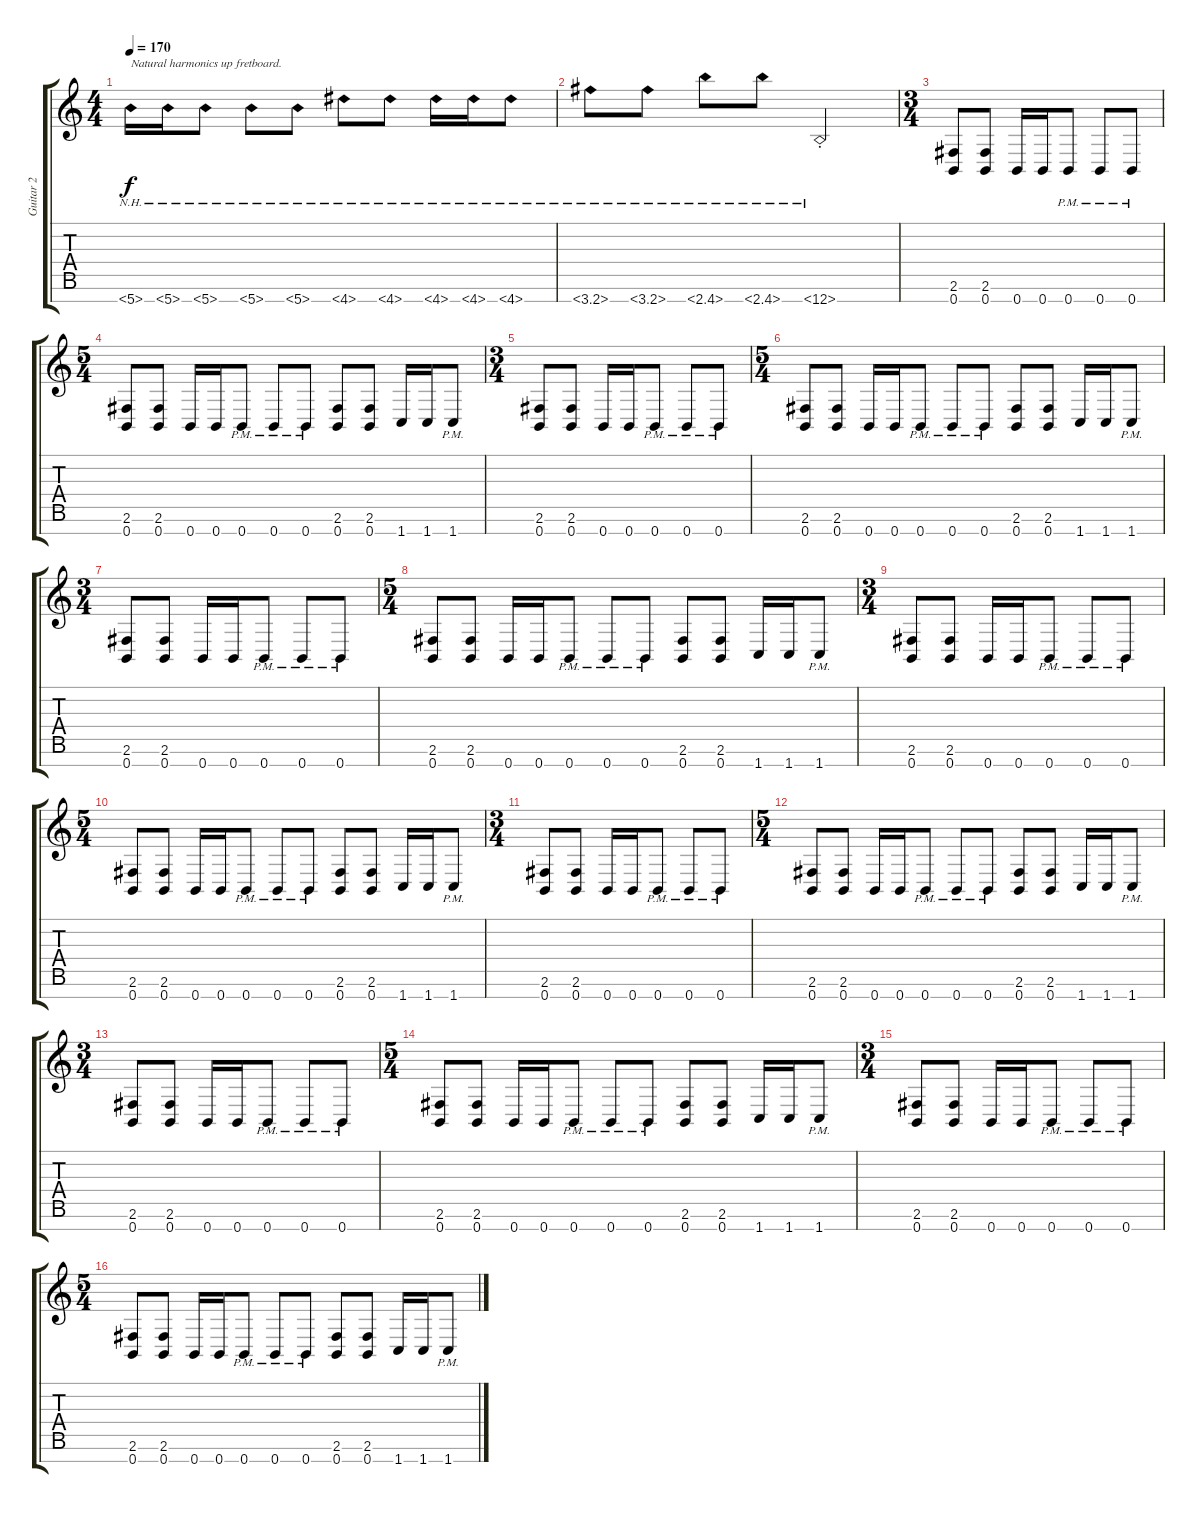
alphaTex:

\track ("Guitar 2" "Guitar 2") {instrument distortionguitar}
\staff {score tabs}
\tuning (E4 B3 G3 D3 A2 E2 B1) {hide}
\ts (4 4)
\tempo 170
\clef g2
\ks c
5.7{nh}.16{txt "Natural harmonics up fretboard." dy f instrument distortionguitar} 5.7{nh}.16 5.7{nh}.8 5.7{nh}.8 5.7{nh}.8 4.7{nh}.8 4.7{nh}.8 4.7{nh}.16 4.7{nh}.16 4.7{nh}.8 |
3.7{nh}.8 3.7{nh}.8 2.7{nh}.8 2.7{nh}.8 1.7{nh st}.2 |
\ts (3 4)
\section ("" "")
(2.6 0.7).8 (2.6 0.7).8 0.7.16 0.7.16 0.7{pm}.8 0.7{pm}.8 0.7{pm}.8 |
\ts (5 4)
(2.6 0.7).8 (2.6 0.7).8 0.7.16 0.7.16 0.7{pm}.8 0.7{pm}.8 0.7{pm}.8 (2.6 0.7).8 (2.6 0.7).8 1.7.16 1.7.16 1.7{pm}.8 |
\ts (3 4)
(2.6 0.7).8 (2.6 0.7).8 0.7.16 0.7.16 0.7{pm}.8 0.7{pm}.8 0.7{pm}.8 |
\ts (5 4)
(2.6 0.7).8 (2.6 0.7).8 0.7.16 0.7.16 0.7{pm}.8 0.7{pm}.8 0.7{pm}.8 (2.6 0.7).8 (2.6 0.7).8 1.7.16 1.7.16 1.7{pm}.8 |
\ts (3 4)
(2.6 0.7).8 (2.6 0.7).8 0.7.16 0.7.16 0.7{pm}.8 0.7{pm}.8 0.7{pm}.8 |
\ts (5 4)
(2.6 0.7).8 (2.6 0.7).8 0.7.16 0.7.16 0.7{pm}.8 0.7{pm}.8 0.7{pm}.8 (2.6 0.7).8 (2.6 0.7).8 1.7.16 1.7.16 1.7{pm}.8 |
\ts (3 4)
(2.6 0.7).8 (2.6 0.7).8 0.7.16 0.7.16 0.7{pm}.8 0.7{pm}.8 0.7{pm}.8 |
\ts (5 4)
(2.6 0.7).8 (2.6 0.7).8 0.7.16 0.7.16 0.7{pm}.8 0.7{pm}.8 0.7{pm}.8 (2.6 0.7).8 (2.6 0.7).8 1.7.16 1.7.16 1.7{pm}.8 |
\ts (3 4)
(2.6 0.7).8 (2.6 0.7).8 0.7.16 0.7.16 0.7{pm}.8 0.7{pm}.8 0.7{pm}.8 |
\ts (5 4)
(2.6 0.7).8 (2.6 0.7).8 0.7.16 0.7.16 0.7{pm}.8 0.7{pm}.8 0.7{pm}.8 (2.6 0.7).8 (2.6 0.7).8 1.7.16 1.7.16 1.7{pm}.8 |
\ts (3 4)
(2.6 0.7).8 (2.6 0.7).8 0.7.16 0.7.16 0.7{pm}.8 0.7{pm}.8 0.7{pm}.8 |
\ts (5 4)
(2.6 0.7).8 (2.6 0.7).8 0.7.16 0.7.16 0.7{pm}.8 0.7{pm}.8 0.7{pm}.8 (2.6 0.7).8 (2.6 0.7).8 1.7.16 1.7.16 1.7{pm}.8 |
\ts (3 4)
(2.6 0.7).8 (2.6 0.7).8 0.7.16 0.7.16 0.7{pm}.8 0.7{pm}.8 0.7{pm}.8 |
\ts (5 4)
(2.6 0.7).8 (2.6 0.7).8 0.7.16 0.7.16 0.7{pm}.8 0.7{pm}.8 0.7{pm}.8 (2.6 0.7).8 (2.6 0.7).8 1.7.16 1.7.16 1.7{pm}.8
